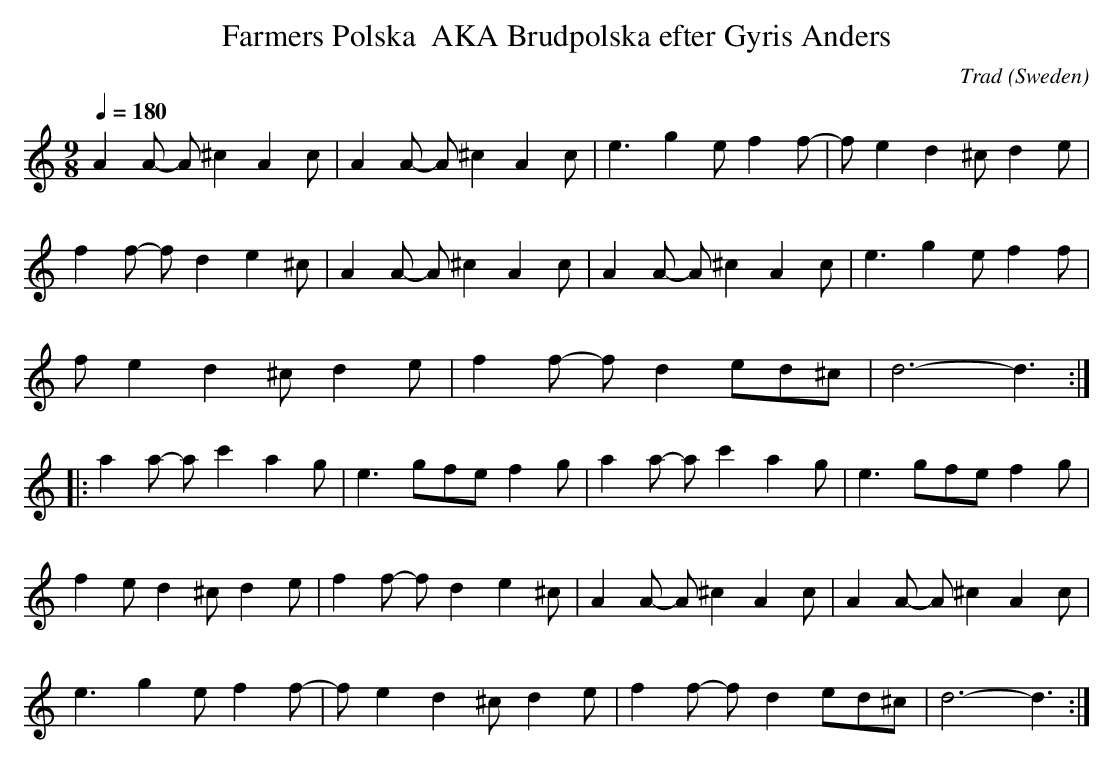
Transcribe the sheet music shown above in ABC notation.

X:1
T:Farmers Polska  AKA Brudpolska efter Gyris Anders
C:Trad
L:1/8
M:9/8
O:Sweden
Q:1/4=180
K:C
A2A- A ^c2A2c|A2A- A ^c2A2c|e3g2e f2f-|f e2d2^c d2e|
f2f- f d2e2^c|A2A- A ^c2A2c|A2A- A ^c2A2c|e3g2e f2f|
fe2d2^c d2e|f2f- f d2ed^c|d6-d3:|
|:a2a- a c'2a2g|e3gfe f2g|a2a- a c'2a2g|e3gfe f2g|
f2e d2^c d2e|f2f- f d2e2^c|A2A- A ^c2A2c|A2A- A ^c2A2c|
e3g2e f2f-|f e2d2^c d2e|f2f- f d2ed^c|d6-d3:|
